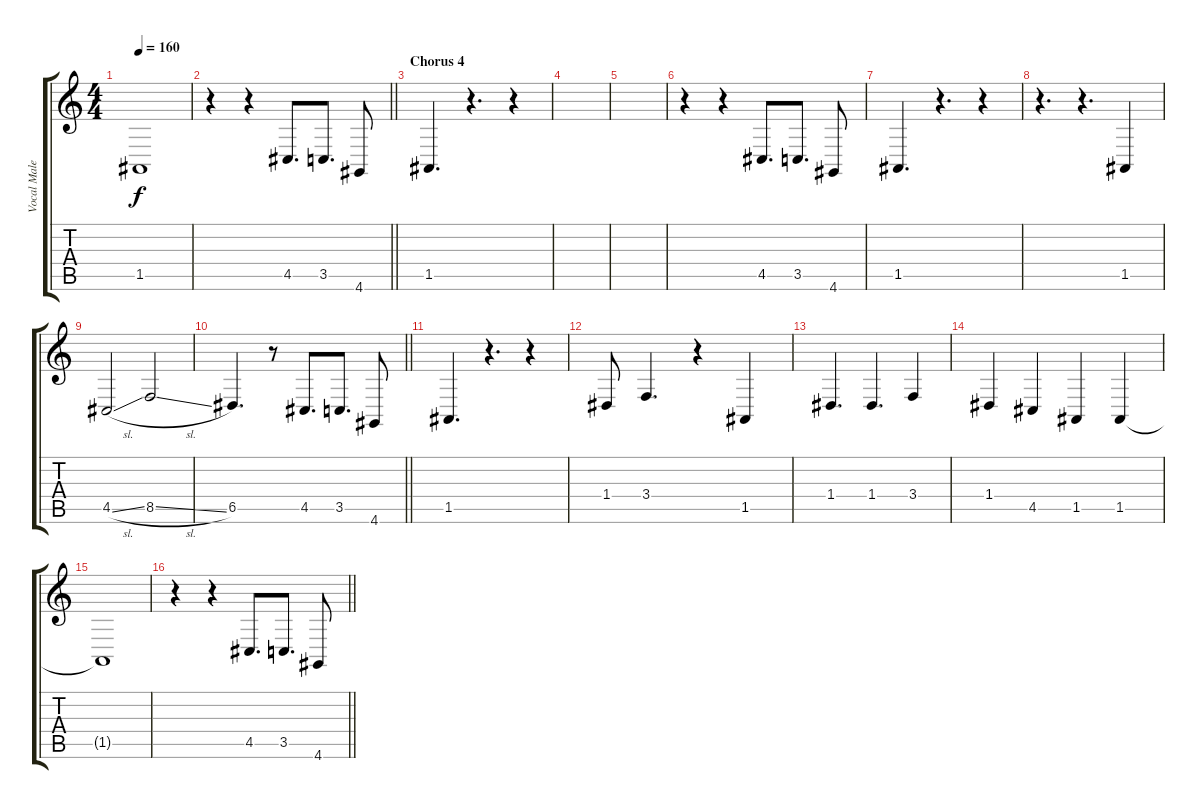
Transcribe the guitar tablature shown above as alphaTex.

\track ("Vocal Male" "Vocal Male") {instrument lead2sawtooth}
\staff {score tabs}
\tuning (E4 B3 G3 D3 A2 E2) {hide}
\ts (4 4)
\tempo 160
\clef g2
\ks c
1.5{t}.1{dy f} |
\barLineRight lightlight
r.4 r.4 4.5.8{d} 3.5.8{d} 4.6.8 |
\section ("" "Chorus 4")
1.5.4{d} r.4{d} r.4 |
|
|
r.4 r.4 4.5.8{d} 3.5.8{d} 4.6.8 |
1.5.4{d} r.4{d} r.4 |
r.4{d} r.4{d} 1.5.4 |
4.5{sl}.2 8.5{sl}.2 |
\barLineRight lightlight
6.5.4{d} r.8 4.5.8{d} 3.5.8{d} 4.6.8 |
1.5.4{d} r.4{d} r.4 |
1.4.8 3.4.4{d} r.4 1.5.4 |
1.4.4{d} 1.4.4{d} 3.4.4 |
1.4.4 4.5.4 1.5.4 1.5.4 |
1.5{t}.1 |
\barLineRight lightlight
r.4 r.4 4.5.8{d} 3.5.8{d} 4.6.8
